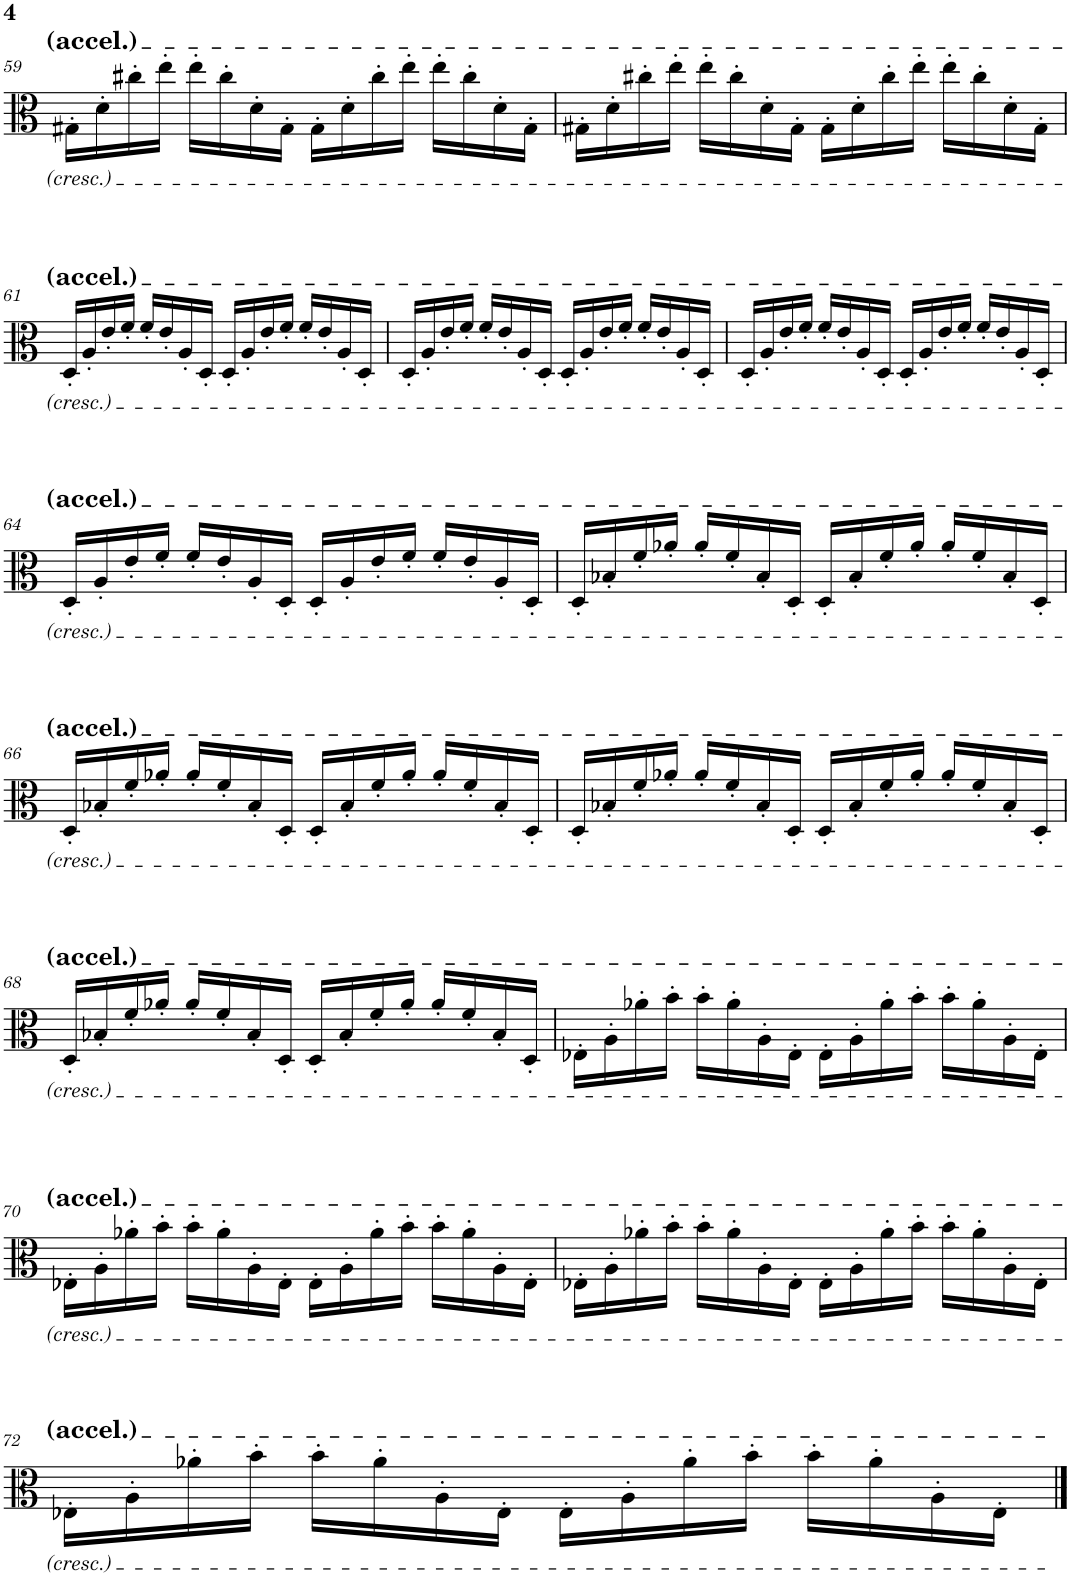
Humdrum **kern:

**kern
*part1
*staff1
*I"Viola
*I'Vla.
!!LO:PB:g=z
*clefC3
*k[]
*M4/4
=59
16G#X'\LL
16d'\
16cc#X'\
16ee'\JJ
16ee'\LL
16cc#'\
16d'\
16G#'\JJ
16G#'\LL
16d'\
16cc#'\
16ee'\JJ
16ee'\LL
16cc#'\
16d'\
16G#'\JJ
=60
16G#X'\LL
16d'\
16cc#X'\
16ee'\JJ
16ee'\LL
16cc#'\
16d'\
16G#'\JJ
16G#'\LL
16d'\
16cc#'\
16ee'\JJ
16ee'\LL
16cc#'\
16d'\
16G#'\JJ
!!LO:LB:g=z
=61
16D'/LL
16A'/
16e'/
16f'/JJ
16f'/LL
16e'/
16A'/
16D'/JJ
16D'/LL
16A'/
16e'/
16f'/JJ
16f'/LL
16e'/
16A'/
16D'/JJ
=62
16D'/LL
16A'/
16e'/
16f'/JJ
16f'/LL
16e'/
16A'/
16D'/JJ
16D'/LL
16A'/
16e'/
16f'/JJ
16f'/LL
16e'/
16A'/
16D'/JJ
=63
16D'/LL
16A'/
16e'/
16f'/JJ
16f'/LL
16e'/
16A'/
16D'/JJ
16D'/LL
16A'/
16e'/
16f'/JJ
16f'/LL
16e'/
16A'/
16D'/JJ
!!LO:LB:g=z
=64
16D'/LL
16A'/
16e'/
16f'/JJ
16f'/LL
16e'/
16A'/
16D'/JJ
16D'/LL
16A'/
16e'/
16f'/JJ
16f'/LL
16e'/
16A'/
16D'/JJ
=65
16D'/LL
16B-X'/
16f'/
16a-X'/JJ
16a-'/LL
16f'/
16B-'/
16D'/JJ
16D'/LL
16B-'/
16f'/
16a-'/JJ
16a-'/LL
16f'/
16B-'/
16D'/JJ
!!LO:LB:g=z
=66
16D'/LL
16B-X'/
16f'/
16a-X'/JJ
16a-'/LL
16f'/
16B-'/
16D'/JJ
16D'/LL
16B-'/
16f'/
16a-'/JJ
16a-'/LL
16f'/
16B-'/
16D'/JJ
=67
16D'/LL
16B-X'/
16f'/
16a-X'/JJ
16a-'/LL
16f'/
16B-'/
16D'/JJ
16D'/LL
16B-'/
16f'/
16a-'/JJ
16a-'/LL
16f'/
16B-'/
16D'/JJ
!!LO:LB:g=z
=68
16D'/LL
16B-X'/
16f'/
16a-X'/JJ
16a-'/LL
16f'/
16B-'/
16D'/JJ
16D'/LL
16B-'/
16f'/
16a-'/JJ
16a-'/LL
16f'/
16B-'/
16D'/JJ
=69
16E-X'\LL
16A'\
16a-X'\
16b'\JJ
16b'\LL
16a-'\
16A'\
16E-'\JJ
16E-'\LL
16A'\
16a-'\
16b'\JJ
16b'\LL
16a-'\
16A'\
16E-'\JJ
!!LO:LB:g=z
=70
16E-X'\LL
16A'\
16a-X'\
16b'\JJ
16b'\LL
16a-'\
16A'\
16E-'\JJ
16E-'\LL
16A'\
16a-'\
16b'\JJ
16b'\LL
16a-'\
16A'\
16E-'\JJ
=71
16E-X'\LL
16A'\
16a-X'\
16b'\JJ
16b'\LL
16a-'\
16A'\
16E-'\JJ
16E-'\LL
16A'\
16a-'\
16b'\JJ
16b'\LL
16a-'\
16A'\
16E-'\JJ
!!LO:LB:g=z
=72
16E-X'\LL
16A'\
16a-X'\
16b'\JJ
16b'\LL
16a-'\
16A'\
16E-'\JJ
16E-'\LL
16A'\
16a-'\
16b'\JJ
16b'\LL
16a-'\
16A'\
16E-'\JJ
==
*-
